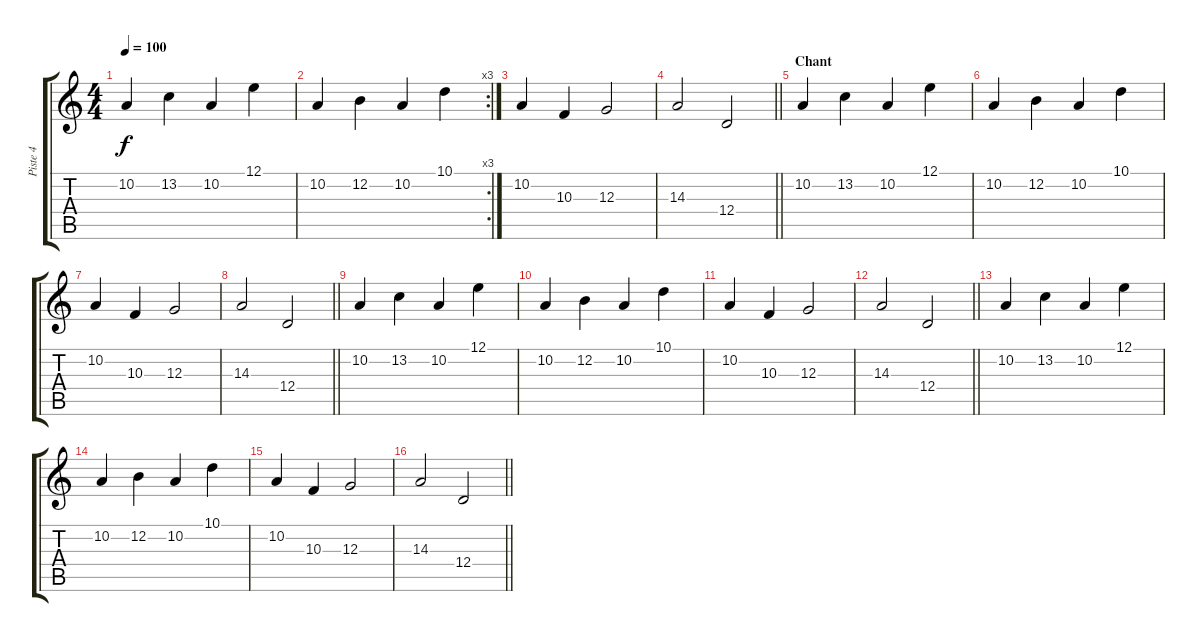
\track ("Piste 4" "Piste 4") {instrument pad5bowed}
\staff {score tabs}
\tuning (E4 B3 G3 D3 A2 E2) {hide}
\ts (4 4)
\tempo 100
\clef g2
\ks c
10.2.4{dy f instrument pad5bowed} 13.2.4 10.2.4 12.1.4 |
\rc 3
10.2.4 12.2.4 10.2.4 10.1.4 |
10.2.4 10.3.4 12.3.2 |
\barLineRight lightlight
14.3.2 12.4.2 |
\section ("" "Chant")
10.2.4 13.2.4 10.2.4 12.1.4 |
10.2.4 12.2.4 10.2.4 10.1.4 |
10.2.4 10.3.4 12.3.2 |
\barLineRight lightlight
14.3.2 12.4.2 |
10.2.4 13.2.4 10.2.4 12.1.4 |
10.2.4 12.2.4 10.2.4 10.1.4 |
10.2.4 10.3.4 12.3.2 |
\barLineRight lightlight
14.3.2 12.4.2 |
10.2.4 13.2.4 10.2.4 12.1.4 |
10.2.4 12.2.4 10.2.4 10.1.4 |
10.2.4 10.3.4 12.3.2 |
\barLineRight lightlight
14.3.2 12.4.2
